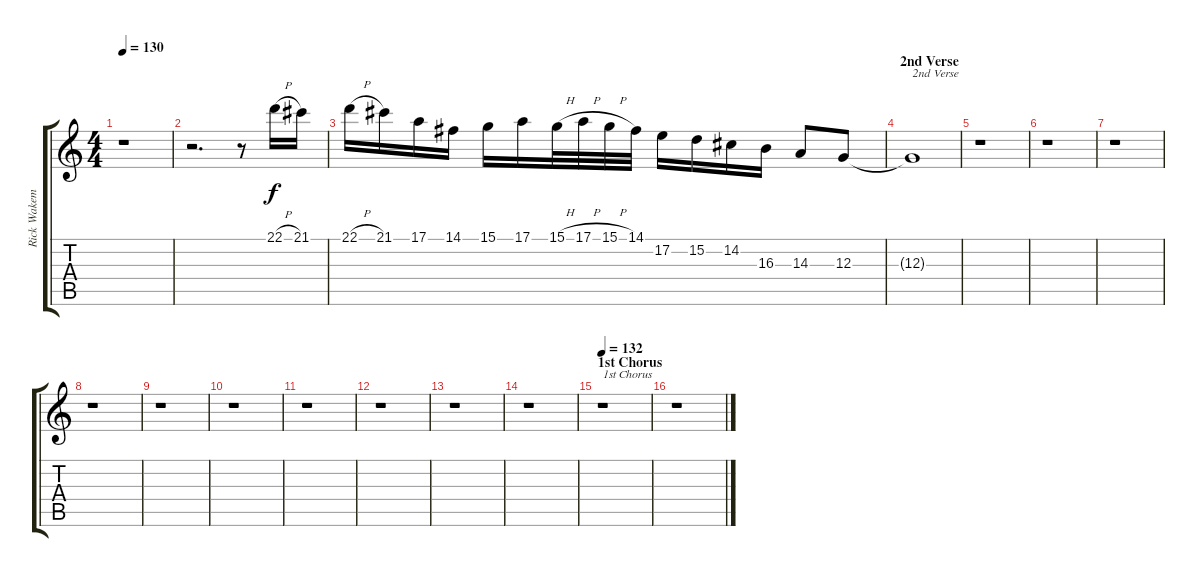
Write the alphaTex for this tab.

\track ("Rick Wakeman 3" "Rick Wakem") {instrument lead7fifths}
\staff {score tabs}
\tuning (E4 B3 G3 D3 A2 E2) {hide}
\ts (4 4)
\tempo 130
\clef g2
\ks c
r.1{dy f} |
r.2{d} r.8 22.1{h}.16{volume 16 balance 16 instrument lead7fifths} 21.1.16 |
22.1{h}.16 21.1.16 17.1.16 14.1.16 15.1.16 17.1.16 15.1{h}.32 17.1{h}.32 15.1{h}.32 14.1.32 17.2.16 15.2.16 14.2.16 16.3.16 14.3.8 12.3.8 |
\section ("" "2nd Verse")
12.3{t}.1{txt "2nd Verse"} |
r.1 |
r.1 |
r.1 |
r.1 |
r.1 |
r.1 |
r.1 |
r.1 |
r.1 |
r.1 |
\section ("" "1st Chorus")
\tempo 132
r.1{txt "1st Chorus"} |
r.1
